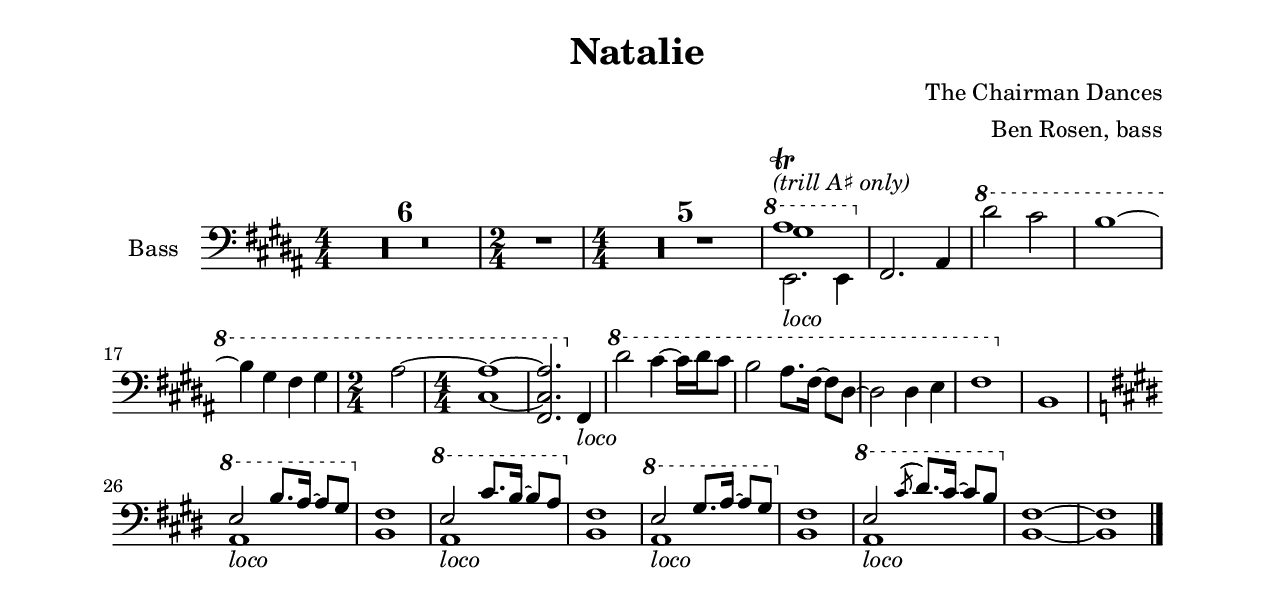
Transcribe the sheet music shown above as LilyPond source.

\version "2.24.1"

\include "settings.ily"

\header {
  title = "Natalie"
  composer = "The Chairman Dances"
  arranger = "Ben Rosen, bass"
}

loco = _\markup \italic "loco"

loco_a = {
  \set Voice.middleCPosition = #(+ 6)
  a,,1 \loco
  \unset Voice.middleCPosition
}

music = \relative c'' {
  \clef "bass"
  \key b \major

  | R1 * 6

  \time 2/4

  | R2

  \time 4/4

  | R1 * 5

  | << {

    \ottava #1
    as1 \trill -\markup \italic "(trill A♯ only)"
    \ottava #0

  } \\ {

    \ottava #1
    gs1
    \ottava #0

  } \\ {

    \set Voice.middleCPosition = #(+ 6)
    \stemDown
    e,,2. \loco e4
    \stemNeutral
    \unset Voice.middleCPosition

  } >>

  | fs2. as4

  | \ottava #1
    ds''2 cs
  | b1 ~
  | b4 gs fs gs

  \time 2/4

  | as2 ~

  \time 4/4

  | <cs, as'>1 ~
  | <fs, cs' as'>2.
    \ottava #0
    fs,4 \loco
  | \ottava #1
    ds'''2 cs4 ~ cs16 ds cs8
  | b2 as8. fs16 ~ fs8 ds ~
  | ds2 ds4 e
  | fs1
    \ottava #0
  | b,,1

  \key e \major

  | << {

      \ottava #1
      e'2 b'8. a16 ~ a8 gs
      \ottava #0

    } \\ {

      \loco_a

    } >>
  | <b fs'>1
  | << {

      \ottava #1
      e'2 cs'8. b16 ~ b8 a
      \ottava #0

    } \\ {

      \loco_a

    } >>
  | <b fs'>1
  | << {

      \ottava #1
      e'2 gs8. a16 ~ a8 gs
      \ottava #0

    } \\ {

      \loco_a

    } >>
  | <b fs'>1
  | << {

      \ottava #1
      e'2 \acciaccatura { cs'8 ( } ds8. ) cs16 ~ cs8 b
      \ottava #0

      } \\ {

      \loco_a

    } >>
  | <b fs'>1 ~
  | <b fs'>1

  \bar "|."
}

\score {
  \new Staff \with {
    instrumentName = "Bass"
    \numericTimeSignature
  } {
    \compressMMRests
    \music
  }
}
